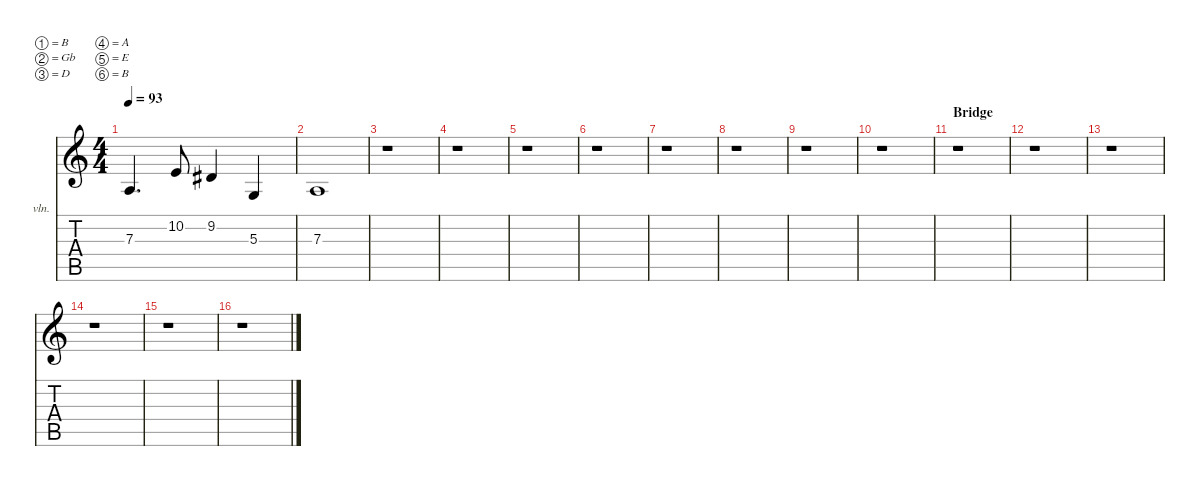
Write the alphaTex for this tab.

\defaultSystemsLayout 4
\hideDynamics
\bracketExtendMode nobrackets
\firstSystemTrackNameOrientation horizontal
\otherSystemsTrackNameOrientation horizontal
\track ("Vocals" "vln.") {solo instrument synthstrings1}
\staff {score tabs}
\tuning (B3 Gb3 D3 A2 E2 B1)
\ts (4 4)
\scale
0.969568
\tempo 93
\accidentals auto
\clef g2
\ottava regular
\simile none
\ks c
7.3.4{d dy f beam Up} 10.2.8{beam Up} 9.2{acc #}.4{beam Up} 5.3.4{beam Up} |
\scale
0.969568 7.3.1{beam Up} |
\scale
0.969568 r.1{beam Down} |
\scale
1.09524 r.1{beam Down} |
\scale
0.968253 r.1{beam Down} |
\scale
0.968253 r.1{beam Down} |
\scale
0.968253 r.1{beam Down} |
\scale
1.10051 r.1{beam Down} |
\scale
0.973516 r.1{beam Down} |
\scale
0.973516 r.1{beam Down} |
\section ("" "Bridge")
\scale
0.952463 r.1{beam Down} |
\scale
1.11103 r.1{beam Down} |
\scale
0.96299 r.1{beam Down} |
\scale
0.96299 r.1{beam Down} |
\scale
1.10577 r.1{beam Down} |
\scale
0.957726 r.1{beam Down}
